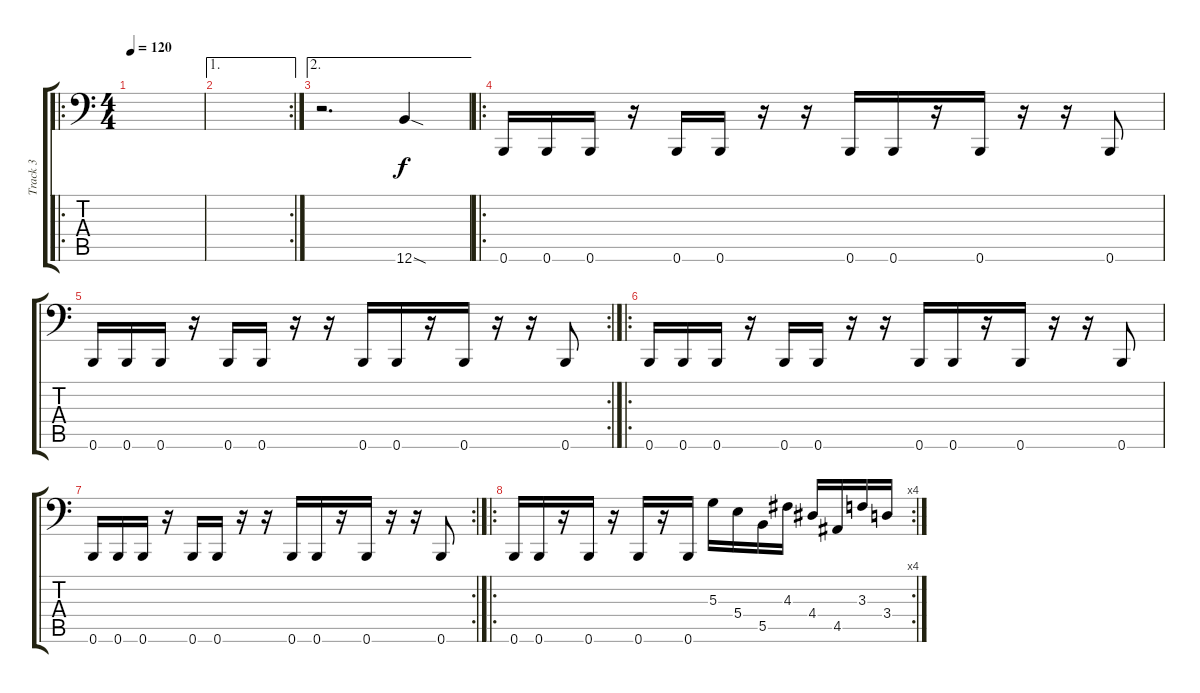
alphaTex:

\track ("Track 3" "Track 3") {instrument electricbasspick}
\staff {score tabs}
\tuning (B2 Gb2 D2 B1 Gb1 B0) {hide}
\ro
\ts (4 4)
\tempo 120
\clef f4
\ks c
|
\ae 1
\rc 2
|
\ae 2
r.2{d} 12.6{sod}.4 |
\ro
0.6.16 0.6.16 0.6.16 r.16 0.6.16 0.6.16 r.16 r.16 0.6.16 0.6.16 r.16 0.6.16 r.16 r.16 0.6.8 |
\rc 2
0.6.16 0.6.16 0.6.16 r.16 0.6.16 0.6.16 r.16 r.16 0.6.16 0.6.16 r.16 0.6.16 r.16 r.16 0.6.8 |
\ro
0.6.16 0.6.16 0.6.16 r.16 0.6.16 0.6.16 r.16 r.16 0.6.16 0.6.16 r.16 0.6.16 r.16 r.16 0.6.8 |
\rc 2
0.6.16 0.6.16 0.6.16 r.16 0.6.16 0.6.16 r.16 r.16 0.6.16 0.6.16 r.16 0.6.16 r.16 r.16 0.6.8 |
\ro
\rc 4
0.6.16 0.6.16 r.16 0.6.16 r.16 0.6.16 r.16 0.6.16 5.3.16 5.4.16 5.5.16 4.3.16 4.4.16 4.5.16 3.3.16 3.4.16
